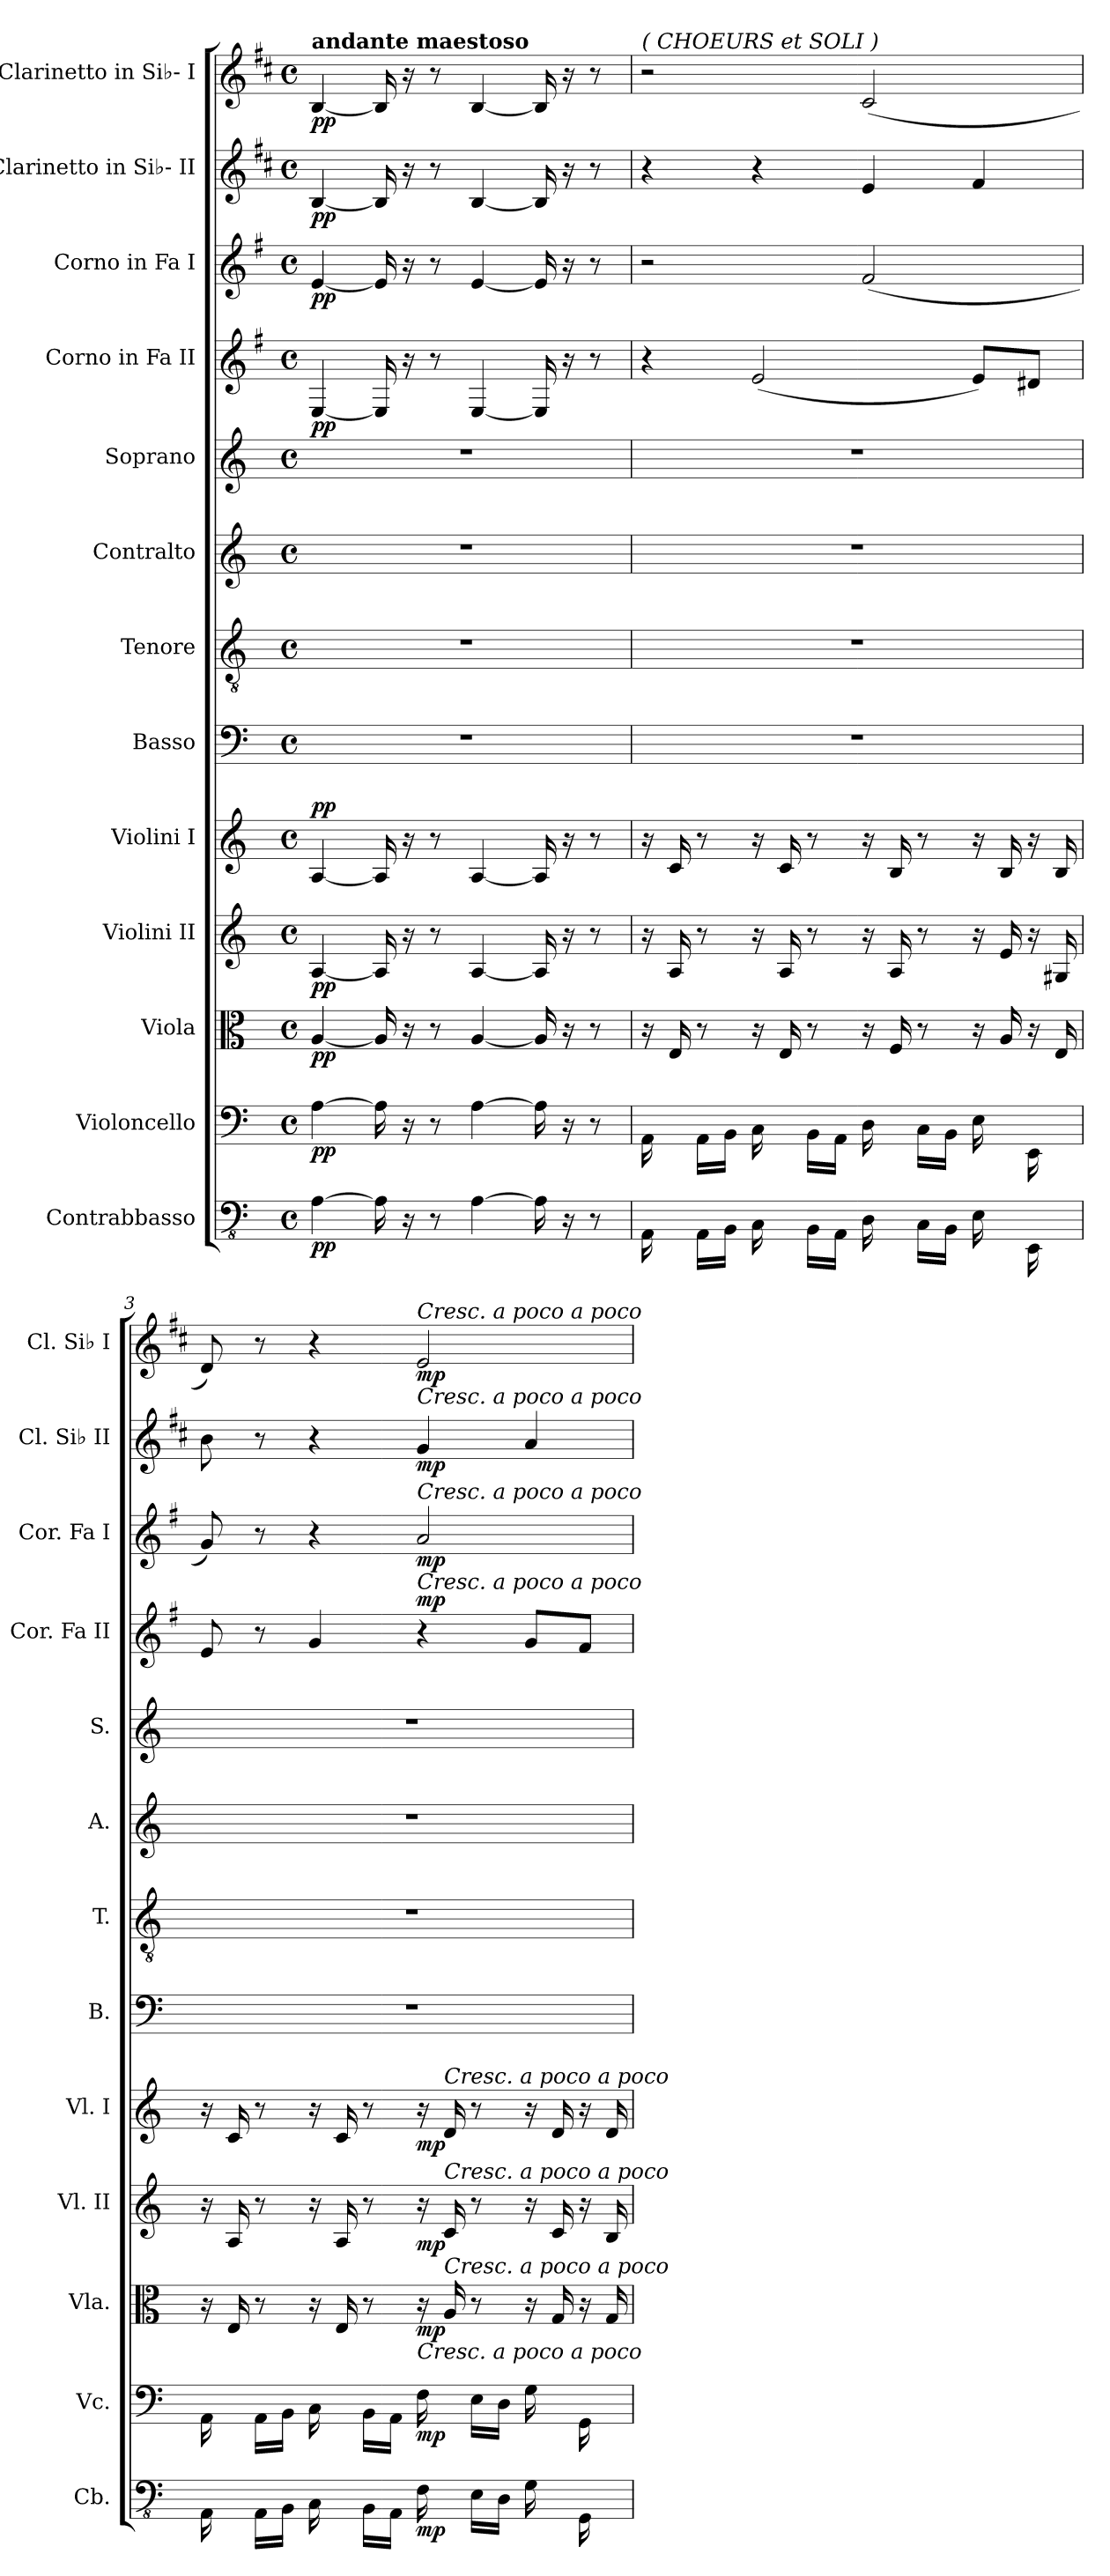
**kern	**dynam	**kern	**dynam	**kern	**dynam	**kern	**dynam	**kern	**dynam	**kern	**kern	**kern	**kern	**kern	**dynam	**kern	**dynam	**kern	**dynam	**kern	**dynam
*part13	*part13	*part12	*part12	*part11	*part11	*part10	*part10	*part9	*part9	*part8	*part7	*part6	*part5	*part4	*part4	*part3	*part3	*part2	*part2	*part1	*part1
*staff13	*staff13	*staff12	*staff12	*staff11	*staff11	*staff10	*staff10	*staff9	*staff9	*staff8	*staff7	*staff6	*staff5	*staff4	*staff4	*staff3	*staff3	*staff2	*staff2	*staff1	*staff1
*I"Contrabbasso	*	*I"Violoncello	*	*I"Viola	*	*I"Violini II	*	*I"Violini I	*	*I"Basso	*I"Tenore	*I"Contralto	*I"Soprano	*I"Corno in Fa II	*	*I"Corno in Fa I	*	*I"Clarinetto  in Si♭- II	*	*I"Clarinetto  in Si♭- I	*
*I'Cb.	*	*I'Vc.	*	*I'Vla.	*	*I'Vl. II	*	*I'Vl. I	*	*I'B.	*I'T.	*I'A.	*I'S.	*I'Cor. Fa II	*	*I'Cor. Fa I	*	*I'Cl. Si♭ II	*	*I'Cl. Si♭ I	*
*clefFv4	*	*clefF4	*	*clefC3	*	*clefG2	*	*clefG2	*	*clefF4	*clefGv2	*clefG2	*clefG2	*clefG2	*	*clefG2	*	*clefG2	*	*clefG2	*
*	*	*	*	*	*	*	*	*	*	*	*	*	*	*ITrd4c7	*	*ITrd4c7	*	*ITrd1c2	*	*ITrd1c2	*
*k[]	*	*k[]	*	*k[]	*	*k[]	*	*k[]	*	*k[]	*k[]	*k[]	*k[]	*k[]	*	*k[]	*	*k[]	*	*k[]	*
*M4/4	*	*M4/4	*	*M4/4	*	*M4/4	*	*M4/4	*	*M4/4	*M4/4	*M4/4	*M4/4	*M4/4	*	*M4/4	*	*M4/4	*	*M4/4	*
*met(c)	*	*met(c)	*	*met(c)	*	*met(c)	*	*met(c)	*	*met(c)	*met(c)	*met(c)	*met(c)	*met(c)	*	*met(c)	*	*met(c)	*	*met(c)	*
*MM54	*	*MM54	*	*MM54	*	*MM54	*	*MM54	*	*MM54	*MM54	*MM54	*MM54	*MM54	*	*MM54	*	*MM54	*	*MM54	*
=1	=1	=1	=1	=1	=1	=1	=1	=1	=1	=1	=1	=1	=1	=1	=1	=1	=1	=1	=1	=1	=1
!	!	!	!	!	!	!	!	!	!	!	!	!	!	!	!	!	!	!	!	!LO:TX:a:B:t=andante maestoso	!
!	!LO:DY:b	!	!LO:DY:b	!	!LO:DY:b	!	!LO:DY:b	!	!LO:DY:a	!	!	!	!	!	!LO:DY:b	!	!LO:DY:b	!	!LO:DY:b	!	!LO:DY:b
[4AA\	pp	[4A\	pp	[4A/	pp	[4A/	pp	[4A/	pp	1r	1r	1r	1r	[4AA/	pp	[4A/	pp	[4A/	pp	[4A/	pp
16AA\]	.	16A\]	.	16A/]	.	16A/]	.	16A/]	.	.	.	.	.	16AA/]	.	16A/]	.	16A/]	.	16A/]	.
16r	.	16r	.	16r	.	16r	.	16r	.	.	.	.	.	16r	.	16r	.	16r	.	16r	.
8r	.	8r	.	8r	.	8r	.	8r	.	.	.	.	.	8r	.	8r	.	8r	.	8r	.
[4AA\	.	[4A\	.	[4A/	.	[4A/	.	[4A/	.	.	.	.	.	[4AA/	.	[4A/	.	[4A/	.	[4A/	.
16AA\]	.	16A\]	.	16A/]	.	16A/]	.	16A/]	.	.	.	.	.	16AA/]	.	16A/]	.	16A/]	.	16A/]	.
16r	.	16r	.	16r	.	16r	.	16r	.	.	.	.	.	16r	.	16r	.	16r	.	16r	.
8r	.	8r	.	8r	.	8r	.	8r	.	.	.	.	.	8r	.	8r	.	8r	.	8r	.
=2	=2	=2	=2	=2	=2	=2	=2	=2	=2	=2	=2	=2	=2	=2	=2	=2	=2	=2	=2	=2	=2
*^	*	*^	*	*	*	*	*	*	*	*	*	*	*	*	*	*	*	*	*	*	*
!	!	!	!	!	!	!	!	!	!	!	!	!	!	!	!	!	!	!	!	!	!	!LO:TX:a:i:t=( CHOEURS et SOLI )	!
1rFFyy	16AAA\	.	1ryy	16AA\	.	16r	.	16r	.	16r	.	1r	1r	1r	1r	4r	.	2r	.	4r	.	2r	.
.	16ryy	.	.	16ryy	.	16E/	.	16A/	.	16c/	.	.	.	.	.	.	.	.	.	.	.	.	.
.	16AAA\LL	.	.	16AA\LL	.	8r	.	8r	.	8r	.	.	.	.	.	.	.	.	.	.	.	.	.
.	16BBB\JJ	.	.	16BB\JJ	.	.	.	.	.	.	.	.	.	.	.	.	.	.	.	.	.	.	.
.	16CC\	.	.	16C\	.	16r	.	16r	.	16r	.	.	.	.	.	(<2A/	.	.	.	4r	.	.	.
.	16ryy	.	.	16ryy	.	16E/	.	16A/	.	16c/	.	.	.	.	.	.	.	.	.	.	.	.	.
.	16BBB\LL	.	.	16BB\LL	.	8r	.	8r	.	8r	.	.	.	.	.	.	.	.	.	.	.	.	.
.	16AAA\JJ	.	.	16AA\JJ	.	.	.	.	.	.	.	.	.	.	.	.	.	.	.	.	.	.	.
.	16DD\	.	.	16D\	.	16r	.	16r	.	16r	.	.	.	.	.	.	.	(>2B/	.	4d/	.	(>2B/	.
.	16ryy	.	.	16ryy	.	16F/	.	16A/	.	16B/	.	.	.	.	.	.	.	.	.	.	.	.	.
.	16CC\LL	.	.	16C\LL	.	8r	.	8r	.	8r	.	.	.	.	.	.	.	.	.	.	.	.	.
.	16BBB\JJ	.	.	16BB\JJ	.	.	.	.	.	.	.	.	.	.	.	.	.	.	.	.	.	.	.
.	16EE\	.	.	16E\	.	16r	.	16r	.	16r	.	.	.	.	.	8A/L)	.	.	.	4e/	.	.	.
.	16ryy	.	.	16ryy	.	16A/	.	16e/	.	16B/	.	.	.	.	.	.	.	.	.	.	.	.	.
.	16EEE\	.	.	16EE\	.	16r	.	16r	.	16r	.	.	.	.	.	8G#X/J	.	.	.	.	.	.	.
.	16ryy	.	.	16ryy	.	16E/	.	16G#X/	.	16B/	.	.	.	.	.	.	.	.	.	.	.	.	.
=3	=3	=3	=3	=3	=3	=3	=3	=3	=3	=3	=3	=3	=3	=3	=3	=3	=3	=3	=3	=3	=3	=3	=3
1rFFyy	16AAA\	.	1ryy	16AA\	.	16r	.	16r	.	16r	.	1r	1r	1r	1r	8A/	.	8c/)	.	8a\	.	8c/)	.
.	16ryy	.	.	16ryy	.	16E/	.	16A/	.	16c/	.	.	.	.	.	.	.	.	.	.	.	.	.
.	16AAA\LL	.	.	16AA\LL	.	8r	.	8r	.	8r	.	.	.	.	.	8r	.	8r	.	8r	.	8r	.
.	16BBB\JJ	.	.	16BB\JJ	.	.	.	.	.	.	.	.	.	.	.	.	.	.	.	.	.	.	.
.	16CC\	.	.	16C\	.	16r	.	16r	.	16r	.	.	.	.	.	4c/	.	4r	.	4r	.	4r	.
.	16ryy	.	.	16ryy	.	16E/	.	16A/	.	16c/	.	.	.	.	.	.	.	.	.	.	.	.	.
.	16BBB\LL	.	.	16BB\LL	.	8r	.	8r	.	8r	.	.	.	.	.	.	.	.	.	.	.	.	.
.	16AAA\JJ	.	.	16AA\JJ	.	.	.	.	.	.	.	.	.	.	.	.	.	.	.	.	.	.	.
!	!	!	!	!	!	!	!	!	!	!	!	!	!	!	!	!	!	!	!	!	!	!LO:TX:a:i:t=Cresc. a poco a poco	!
!	!	!	!	!	!	!	!	!	!	!	!	!	!	!	!	!	!	!	!	!LO:TX:a:i:t=Cresc. a poco a poco	!	!	!
!	!	!	!	!	!	!	!	!	!	!	!	!	!	!	!	!	!	!LO:TX:a:i:t=Cresc. a poco a poco	!	!	!	!	!
!	!	!	!	!	!	!	!	!	!	!	!	!	!	!	!	!LO:TX:a:i:t=Cresc. a poco a poco	!	!	!	!	!	!	!
!	!	!	!	!LO:TX:a:i:t=Cresc. a poco a poco	!	!	!	!	!	!	!	!	!	!	!	!	!	!	!	!	!	!	!
!	!	!LO:DY:b	!	!	!LO:DY:b	!	!LO:DY:b	!	!LO:DY:b	!	!LO:DY:b	!	!	!	!	!	!LO:DY:a	!	!LO:DY:b	!	!LO:DY:b	!	!LO:DY:b
.	16FF\	mp	.	16F\	mp	16r	mp	16r	mp	16r	mp	.	.	.	.	4r	mp	2d/	mp	4f/	mp	2d/	mp
!	!	!	!	!	!	!	!	!	!	!LO:TX:a:i:t=Cresc. a poco a poco	!	!	!	!	!	!	!	!	!	!	!	!	!
!	!	!	!	!	!	!	!	!LO:TX:a:i:t=Cresc. a poco a poco	!	!	!	!	!	!	!	!	!	!	!	!	!	!	!
!	!	!	!	!	!	!LO:TX:a:i:t=Cresc. a poco a poco	!	!	!	!	!	!	!	!	!	!	!	!	!	!	!	!	!
.	16ryy	.	.	16ryy	.	16A/	.	16c/	.	16d/	.	.	.	.	.	.	.	.	.	.	.	.	.
.	16EE\LL	.	.	16E\LL	.	8r	.	8r	.	8r	.	.	.	.	.	.	.	.	.	.	.	.	.
.	16DD\JJ	.	.	16D\JJ	.	.	.	.	.	.	.	.	.	.	.	.	.	.	.	.	.	.	.
.	16GG\	.	.	16G\	.	16r	.	16r	.	16r	.	.	.	.	.	8c/L	.	.	.	4g/	.	.	.
.	16ryy	.	.	16ryy	.	16G/	.	16c/	.	16d/	.	.	.	.	.	.	.	.	.	.	.	.	.
.	16GGG\	.	.	16GG\	.	16r	.	16r	.	16r	.	.	.	.	.	8B/J	.	.	.	.	.	.	.
.	16ryy	.	.	16ryy	.	16G/	.	16B/	.	16d/	.	.	.	.	.	.	.	.	.	.	.	.	.
*v	*v	*	*	*	*	*	*	*	*	*	*	*	*	*	*	*	*	*	*	*	*	*	*
*	*	*v	*v	*	*	*	*	*	*	*	*	*	*	*	*	*	*	*	*	*	*	*
=	=	=	=	=	=	=	=	=	=	=	=	=	=	=	=	=	=	=	=	=	=
*-	*-	*-	*-	*-	*-	*-	*-	*-	*-	*-	*-	*-	*-	*-	*-	*-	*-	*-	*-	*-	*-
